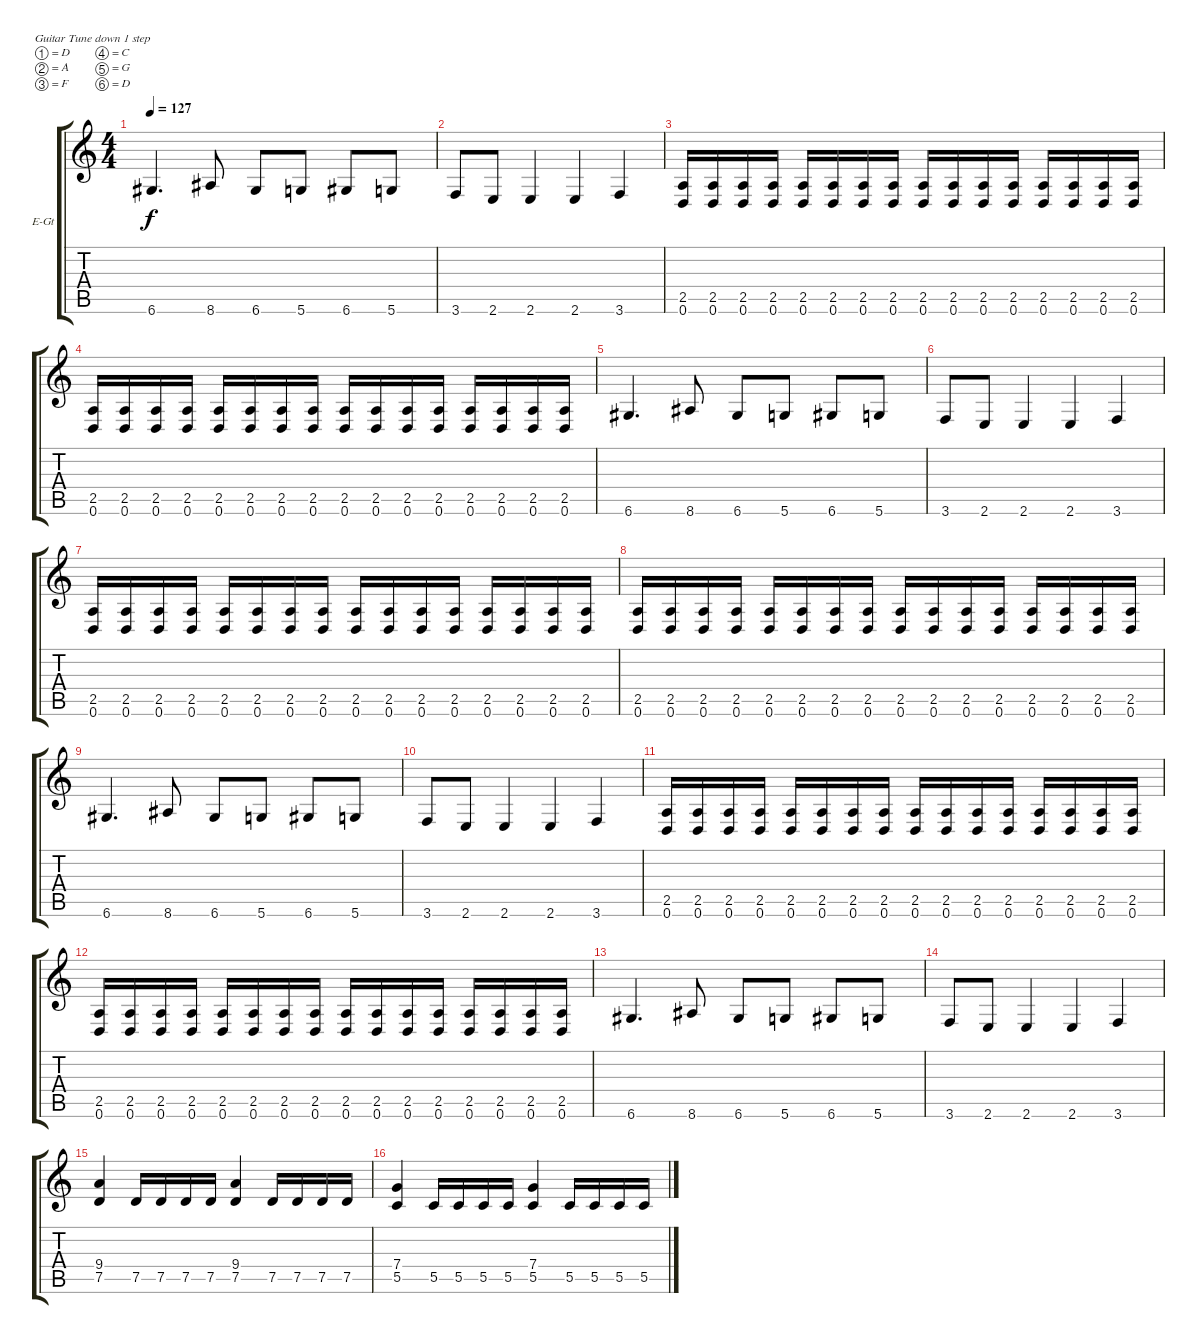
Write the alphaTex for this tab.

\bracketExtendMode groupsimilarinstruments
\firstSystemTrackNameOrientation horizontal
\otherSystemsTrackNameOrientation horizontal
\track ("Rhytm guitar" "E-Gt") {instrument distortionguitar}
\staff {score tabs}
\tuning (D4 A3 F3 C3 G2 D2)
\ts (4 4)
\tempo 127
\clef g2
\ks c
6.6.4{d dy f} 8.6.8 6.6.8 5.6.8 6.6.8 5.6.8 |
3.6.8 2.6.8 2.6.4 2.6.4 3.6.4 |
(2.5 0.6).16 (2.5 0.6).16 (2.5 0.6).16 (2.5 0.6).16 (2.5 0.6).16 (2.5 0.6).16 (2.5 0.6).16 (2.5 0.6).16 (2.5 0.6).16 (2.5 0.6).16 (2.5 0.6).16 (2.5 0.6).16 (2.5 0.6).16 (2.5 0.6).16 (2.5 0.6).16 (2.5 0.6).16 |
(2.5 0.6).16 (2.5 0.6).16 (2.5 0.6).16 (2.5 0.6).16 (2.5 0.6).16 (2.5 0.6).16 (2.5 0.6).16 (2.5 0.6).16 (2.5 0.6).16 (2.5 0.6).16 (2.5 0.6).16 (2.5 0.6).16 (2.5 0.6).16 (2.5 0.6).16 (2.5 0.6).16 (2.5 0.6).16 |
6.6.4{d} 8.6.8 6.6.8 5.6.8 6.6.8 5.6.8 |
3.6.8 2.6.8 2.6.4 2.6.4 3.6.4 |
(2.5 0.6).16 (2.5 0.6).16 (2.5 0.6).16 (2.5 0.6).16 (2.5 0.6).16 (2.5 0.6).16 (2.5 0.6).16 (2.5 0.6).16 (2.5 0.6).16 (2.5 0.6).16 (2.5 0.6).16 (2.5 0.6).16 (2.5 0.6).16 (2.5 0.6).16 (2.5 0.6).16 (2.5 0.6).16 |
(2.5 0.6).16 (2.5 0.6).16 (2.5 0.6).16 (2.5 0.6).16 (2.5 0.6).16 (2.5 0.6).16 (2.5 0.6).16 (2.5 0.6).16 (2.5 0.6).16 (2.5 0.6).16 (2.5 0.6).16 (2.5 0.6).16 (2.5 0.6).16 (2.5 0.6).16 (2.5 0.6).16 (2.5 0.6).16 |
6.6.4{d} 8.6.8 6.6.8 5.6.8 6.6.8 5.6.8 |
3.6.8 2.6.8 2.6.4 2.6.4 3.6.4 |
(2.5 0.6).16 (2.5 0.6).16 (2.5 0.6).16 (2.5 0.6).16 (2.5 0.6).16 (2.5 0.6).16 (2.5 0.6).16 (2.5 0.6).16 (2.5 0.6).16 (2.5 0.6).16 (2.5 0.6).16 (2.5 0.6).16 (2.5 0.6).16 (2.5 0.6).16 (2.5 0.6).16 (2.5 0.6).16 |
(2.5 0.6).16 (2.5 0.6).16 (2.5 0.6).16 (2.5 0.6).16 (2.5 0.6).16 (2.5 0.6).16 (2.5 0.6).16 (2.5 0.6).16 (2.5 0.6).16 (2.5 0.6).16 (2.5 0.6).16 (2.5 0.6).16 (2.5 0.6).16 (2.5 0.6).16 (2.5 0.6).16 (2.5 0.6).16 |
6.6.4{d} 8.6.8 6.6.8 5.6.8 6.6.8 5.6.8 |
3.6.8 2.6.8 2.6.4 2.6.4 3.6.4 |
(9.4 7.5).4 7.5.16 7.5.16 7.5.16 7.5.16 (9.4 7.5).4 7.5.16 7.5.16 7.5.16 7.5.16 |
(7.4 5.5).4 5.5.16 5.5.16 5.5.16 5.5.16 (7.4 5.5).4 5.5.16 5.5.16 5.5.16 5.5.16
